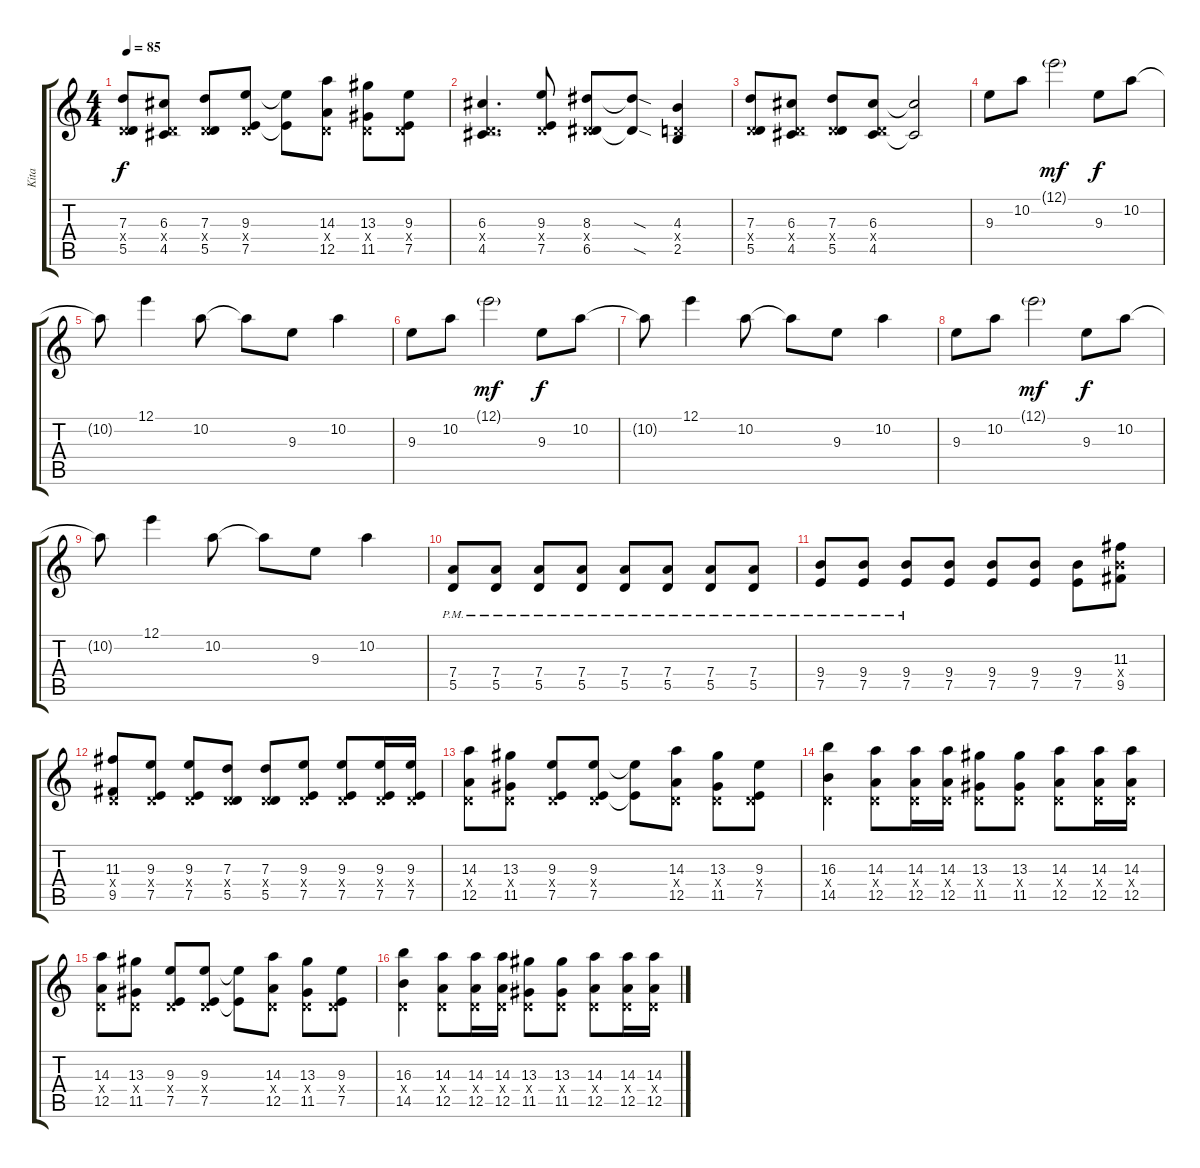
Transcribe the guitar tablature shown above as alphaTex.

\track ("Kita" "Kita") {instrument overdrivenguitar}
\staff {score tabs}
\tuning (E4 B3 G3 D3 A2 E2) {hide}
\ts (4 4)
\tempo 85
\clef g2
\ks c
(7.3 0.4{x} 5.5).8{dy f} (6.3 0.4{x} 4.5).8 (7.3 0.4{x} 5.5).8 (9.3 0.4{x} 7.5).8 (9.3{t} 7.5{t}).8 (14.3 0.4{x} 12.5).8 (13.3 0.4{x} 11.5).8 (9.3 0.4{x} 7.5).8 |
(6.3 0.4{x} 4.5).4{d} (9.3 0.4{x} 7.5).8 (8.3 0.4{x} 6.5).8 (8.3{sod t} 6.5{sod t}).8 (4.3 0.4{x} 2.5).4 |
(7.3 0.4{x} 5.5).8 (6.3 0.4{x} 4.5).8 (7.3 0.4{x} 5.5).8 (6.3 0.4{x} 4.5).8 (6.3{t} 4.5{t}).2 |
9.3.8{instrument electricguitarjazz} 10.2.8 12.1{g}.2{dy mf} 9.3.8{dy f} 10.2.8 |
10.2{t}.8 12.1.4 10.2.8 10.2{t}.8 9.3.8 10.2.4 |
9.3.8 10.2.8 12.1{g}.2{dy mf} 9.3.8{dy f} 10.2.8 |
10.2{t}.8 12.1.4 10.2.8 10.2{t}.8 9.3.8 10.2.4 |
9.3.8 10.2.8 12.1{g}.2{dy mf} 9.3.8{dy f} 10.2.8 |
10.2{t}.8 12.1.4 10.2.8 10.2{t}.8 9.3.8 10.2.4 |
(7.4{pm} 5.5{pm}).8{instrument overdrivenguitar} (7.4{pm} 5.5{pm}).8 (7.4{pm} 5.5{pm}).8 (7.4{pm} 5.5{pm}).8 (7.4{pm} 5.5{pm}).8 (7.4{pm} 5.5{pm}).8 (7.4{pm} 5.5{pm}).8 (7.4{pm} 5.5{pm}).8 |
(9.4{pm} 7.5{pm}).8 (9.4{pm} 7.5{pm}).8 (9.4{pm} 7.5{pm}).8 (9.4 7.5).8 (9.4 7.5).8 (9.4 7.5).8 (9.4 7.5).8 (11.3 9.4{x} 9.5).8 |
(11.3 0.4{x} 9.5).8 (9.3 0.4{x} 7.5).8 (9.3 0.4{x} 7.5).8 (7.3 0.4{x} 5.5).8 (7.3 0.4{x} 5.5).8 (9.3 0.4{x} 7.5).8 (9.3 0.4{x} 7.5).8 (9.3 0.4{x} 7.5).16 (9.3 0.4{x} 7.5).16 |
(14.3 0.4{x} 12.5).8 (13.3 0.4{x} 11.5).8 (9.3 0.4{x} 7.5).8 (9.3 0.4{x} 7.5).8 (9.3{t} 7.5{t}).8 (14.3 0.4{x} 12.5).8 (13.3 0.4{x} 11.5).8 (9.3 0.4{x} 7.5).8 |
(16.3 0.4{x} 14.5).4 (14.3 0.4{x} 12.5).8 (14.3 0.4{x} 12.5).16 (14.3 0.4{x} 12.5).16 (13.3 0.4{x} 11.5).8 (13.3 0.4{x} 11.5).8 (14.3 0.4{x} 12.5).8 (14.3 0.4{x} 12.5).16 (14.3 0.4{x} 12.5).16 |
(14.3 0.4{x} 12.5).8 (13.3 0.4{x} 11.5).8 (9.3 0.4{x} 7.5).8 (9.3 0.4{x} 7.5).8 (9.3{t} 7.5{t}).8 (14.3 0.4{x} 12.5).8 (13.3 0.4{x} 11.5).8 (9.3 0.4{x} 7.5).8 |
(16.3 0.4{x} 14.5).4 (14.3 0.4{x} 12.5).8 (14.3 0.4{x} 12.5).16 (14.3 0.4{x} 12.5).16 (13.3 0.4{x} 11.5).8 (13.3 0.4{x} 11.5).8 (14.3 0.4{x} 12.5).8 (14.3 0.4{x} 12.5).16 (14.3 0.4{x} 12.5).16
